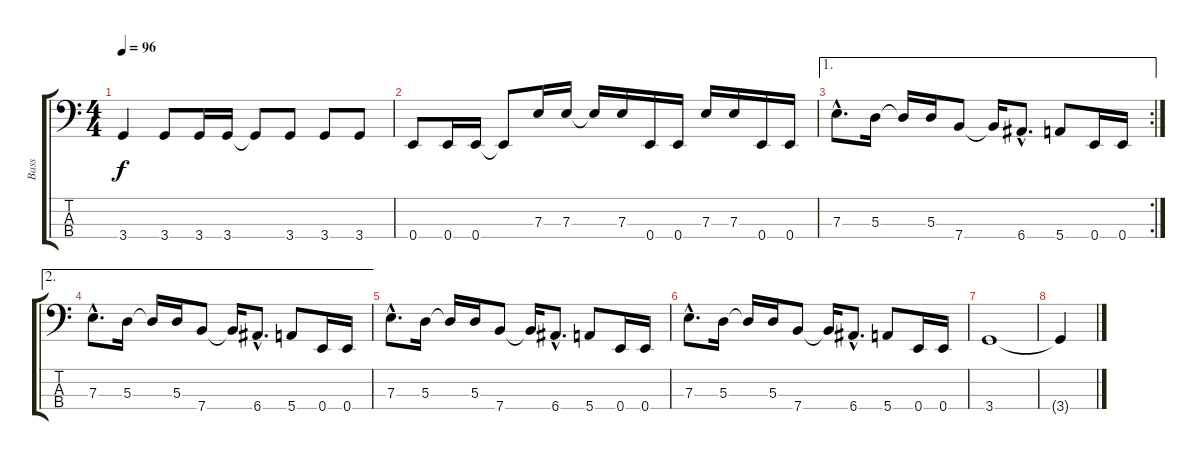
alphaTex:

\track ("Bass" "Bass") {instrument electricbassfinger}
\staff {score tabs}
\tuning (G2 D2 A1 E1) {hide}
\ts (4 4)
\tempo 96
\clef f4
\ks c
3.4.4{dy f} 3.4.8 3.4.16 3.4.16 3.4{t}.8 3.4.8 3.4.8 3.4.8 |
0.4.8 0.4.16 0.4.16 0.4{t}.8 7.3.16 7.3.16 7.3{t}.16 7.3.16 0.4.16 0.4.16 7.3.16 7.3.16 0.4.16 0.4.16 |
\ae 1
\rc 2
7.3{hac}.8{d} 5.3.16 5.3{t}.16 5.3.16 7.4.8 7.4{t}.16 6.4{hac}.8{d} 5.4.8 0.4.16 0.4.16 |
\ae 2
7.3{hac}.8{d} 5.3.16 5.3{t}.16 5.3.16 7.4.8 7.4{t}.16 6.4{hac}.8{d} 5.4.8 0.4.16 0.4.16 |
7.3{hac}.8{d} 5.3.16 5.3{t}.16 5.3.16 7.4.8 7.4{t}.16 6.4{hac}.8{d} 5.4.8 0.4.16 0.4.16 |
7.3{hac}.8{d} 5.3.16 5.3{t}.16 5.3.16 7.4.8 7.4{t}.16 6.4{hac}.8{d} 5.4.8 0.4.16 0.4.16 |
3.4.1 |
3.4{t}.4{volume 0}
